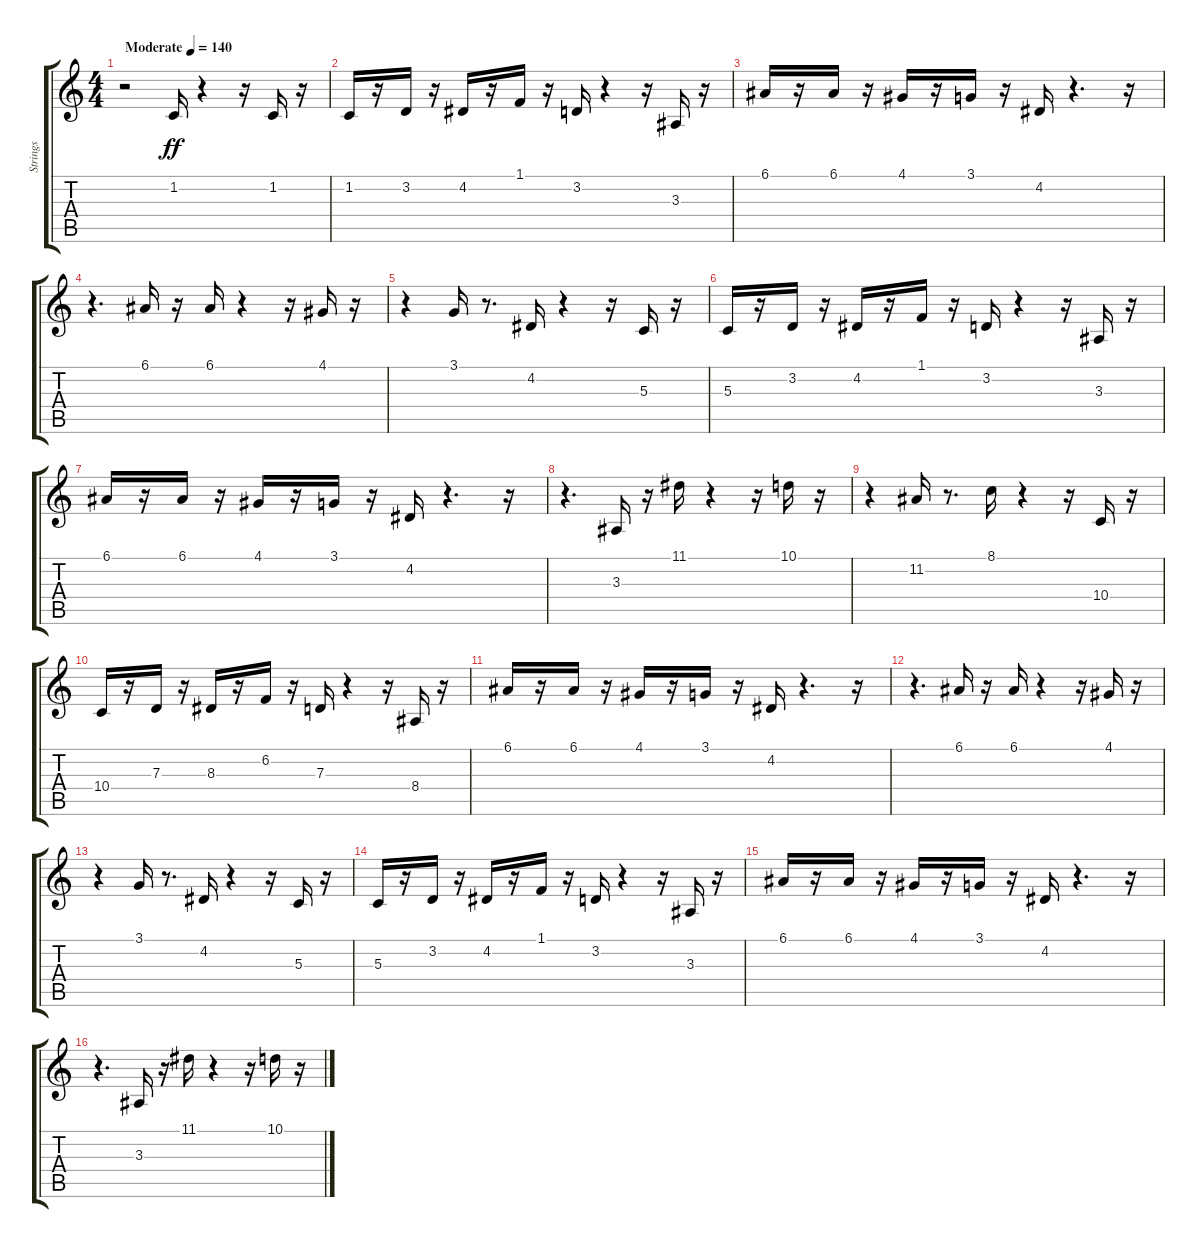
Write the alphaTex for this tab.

\track ("Strings       " "Strings   ") {instrument clavinet}
\staff {score tabs}
\tuning (E4 B3 G3 D3 A2 E2) {hide}
\ts (4 4)
\tempo (140 "Moderate")
\clef g2
\ks c
r.2{dy ff instrument clavinet} 1.2.16 r.4 r.16 1.2.16 r.16 |
1.2.16 r.16 3.2.16 r.16 4.2.16 r.16 1.1.16 r.16 3.2.16 r.4 r.16 3.3.16 r.16 |
6.1.16 r.16 6.1.16 r.16 4.1.16 r.16 3.1.16 r.16 4.2.16 r.4{d} r.16 |
r.4{d} 6.1.16 r.16 6.1.16 r.4 r.16 4.1.16 r.16 |
r.4 3.1.16 r.8{d} 4.2.16 r.4 r.16 5.3.16 r.16 |
5.3.16 r.16 3.2.16 r.16 4.2.16 r.16 1.1.16 r.16 3.2.16 r.4 r.16 3.3.16 r.16 |
6.1.16 r.16 6.1.16 r.16 4.1.16 r.16 3.1.16 r.16 4.2.16 r.4{d} r.16 |
r.4{d} 3.3.16 r.16 11.1.16 r.4 r.16 10.1.16 r.16 |
r.4 11.2.16 r.8{d} 8.1.16 r.4 r.16 10.4.16 r.16 |
10.4.16 r.16 7.3.16 r.16 8.3.16 r.16 6.2.16 r.16 7.3.16 r.4 r.16 8.4.16 r.16 |
6.1.16 r.16 6.1.16 r.16 4.1.16 r.16 3.1.16 r.16 4.2.16 r.4{d} r.16 |
r.4{d} 6.1.16 r.16 6.1.16 r.4 r.16 4.1.16 r.16 |
r.4 3.1.16 r.8{d} 4.2.16 r.4 r.16 5.3.16 r.16 |
5.3.16 r.16 3.2.16 r.16 4.2.16 r.16 1.1.16 r.16 3.2.16 r.4 r.16 3.3.16 r.16 |
6.1.16 r.16 6.1.16 r.16 4.1.16 r.16 3.1.16 r.16 4.2.16 r.4{d} r.16 |
r.4{d} 3.3.16 r.16 11.1.16 r.4 r.16 10.1.16 r.16
